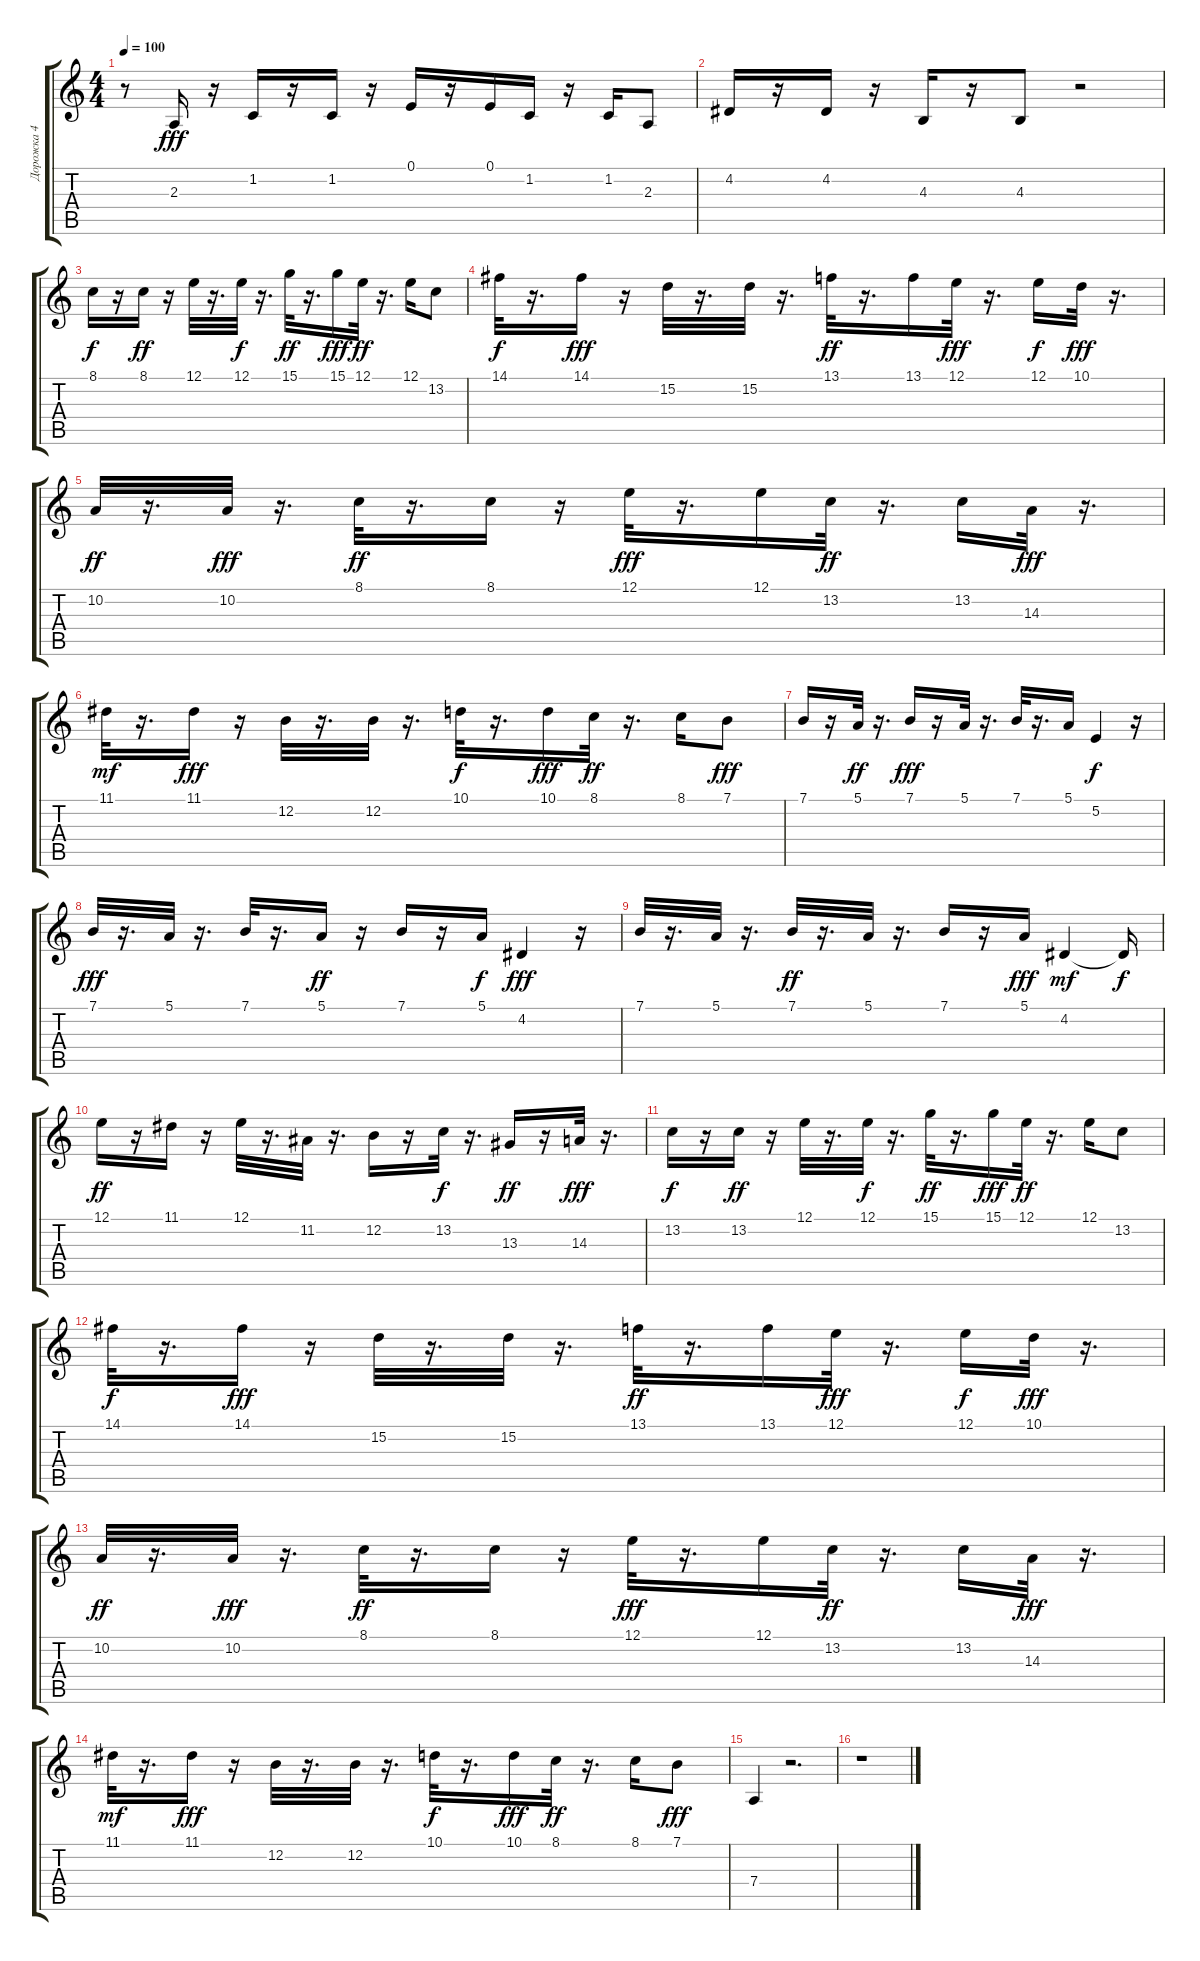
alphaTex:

\track ("Дорожка 4" "Дорожка 4") {instrument brightacousticpiano}
\staff {score tabs}
\tuning (E4 B3 G3 D3 A2 E2) {hide}
\ts (4 4)
\tempo 100
\clef g2
\ks c
r.8{dy fff} 2.3.16 r.16 1.2.16 r.16 1.2.16 r.16 0.1.16 r.16 0.1.16 1.2.16 r.16 1.2.16 2.3.8 |
4.2.16 r.16 4.2.16 r.16 4.3.16 r.16 4.3.8 r.2 |
8.1.16{dy f} r.16 8.1.16{dy ff} r.16 12.1.32 r.16{d} 12.1.32{dy f} r.16{d} 15.1.32{dy ff} r.16{d} 15.1.16{dy fff} 12.1.32{dy ff} r.16{d} 12.1.16 13.2.8 |
14.1.32{dy f} r.16{d} 14.1.16{dy fff} r.16 15.2.32 r.16{d} 15.2.32 r.16{d} 13.1.32{dy ff} r.16{d} 13.1.16 12.1.32{dy fff} r.16{d} 12.1.16{dy f} 10.1.32{dy fff} r.16{d} |
10.2.32{dy ff} r.16{d} 10.2.32{dy fff} r.16{d} 8.1.32{dy ff} r.16{d} 8.1.16 r.16 12.1.32{dy fff} r.16{d} 12.1.16 13.2.32{dy ff} r.16{d} 13.2.16 14.3.32{dy fff} r.16{d} |
11.1.32{dy mf} r.16{d} 11.1.16{dy fff} r.16 12.2.32 r.16{d} 12.2.32 r.16{d} 10.1.32{dy f} r.16{d} 10.1.16{dy fff} 8.1.32{dy ff} r.16{d} 8.1.16 7.1.8{dy fff} |
7.1.16 r.16 5.1.32{dy ff} r.16{d} 7.1.16{dy fff} r.16 5.1.32 r.16{d} 7.1.32 r.16{d} 5.1.16 5.2.4{dy f} r.16 |
7.1.32{dy fff} r.16{d} 5.1.32 r.16{d} 7.1.32 r.16{d} 5.1.16{dy ff} r.16 7.1.16 r.16 5.1.16{dy f} 4.2.4{dy fff} r.16 |
7.1.32 r.16{d} 5.1.32 r.16{d} 7.1.32{dy ff} r.16{d} 5.1.32 r.16{d} 7.1.16 r.16 5.1.16{dy fff} 4.2.4{dy mf} 4.2{t}.16{dy f} |
12.1.16{dy ff} r.16 11.1.16 r.16 12.1.32 r.16{d} 11.2.32 r.16{d} 12.2.16 r.16 13.2.32{dy f} r.16{d} 13.3.16{dy ff} r.16 14.3.32{dy fff} r.16{d} |
13.2.16{dy f} r.16 13.2.16{dy ff} r.16 12.1.32 r.16{d} 12.1.32{dy f} r.16{d} 15.1.32{dy ff} r.16{d} 15.1.16{dy fff} 12.1.32{dy ff} r.16{d} 12.1.16 13.2.8 |
14.1.32{dy f} r.16{d} 14.1.16{dy fff} r.16 15.2.32 r.16{d} 15.2.32 r.16{d} 13.1.32{dy ff} r.16{d} 13.1.16 12.1.32{dy fff} r.16{d} 12.1.16{dy f} 10.1.32{dy fff} r.16{d} |
10.2.32{dy ff} r.16{d} 10.2.32{dy fff} r.16{d} 8.1.32{dy ff} r.16{d} 8.1.16 r.16 12.1.32{dy fff} r.16{d} 12.1.16 13.2.32{dy ff} r.16{d} 13.2.16 14.3.32{dy fff} r.16{d} |
11.1.32{dy mf} r.16{d} 11.1.16{dy fff} r.16 12.2.32 r.16{d} 12.2.32 r.16{d} 10.1.32{dy f} r.16{d} 10.1.16{dy fff} 8.1.32{dy ff} r.16{d} 8.1.16 7.1.8{dy fff} |
7.4.4 r.2{d} |
r.1
